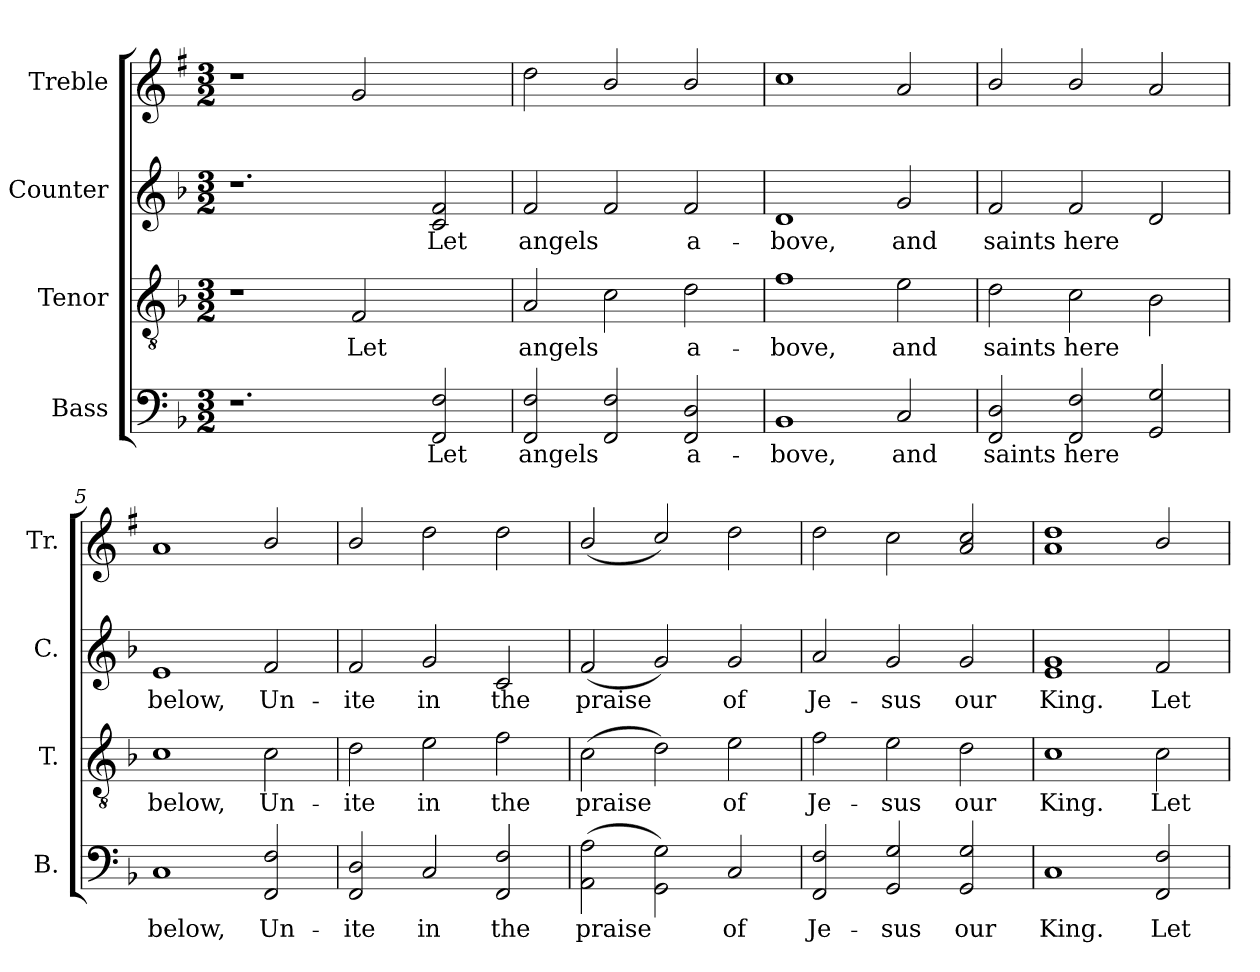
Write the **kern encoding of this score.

**kern	**text	**kern	**text	**kern	**text	**kern
*part4	*part4	*part3	*part3	*part2	*part2	*part1
*staff4	*staff4	*staff3	*staff3	*staff2	*staff2	*staff1
*I"Bass	*	*I"Tenor	*	*I"Counter	*	*I"Treble
*I'B.	*	*I'T.	*	*I'C.	*	*I'Tr.
!!LO:PB:g=z
*stria5	*	*stria5	*	*stria5	*	*stria5
*clefF4	*	*clefGv2	*	*clefG2	*	*clefG2
*	*	*	*	*	*	*ITrd1c2
*k[b-]	*	*k[b-]	*	*k[b-]	*	*k[b-]
*F:	*	*F:	*	*F:	*	*F:
*M3/2	*	*M3/2	*	*M3/2	*	*M3/2
=1	=1	=1	=1	=1	=1	=1
1.r	.	1r	.	1.r	.	1r
!	!	!	!LO:LY:a:cj	!	!	!
.	.	2F/	Let	.	.	2f/
!	!LO:LY:a:cj	!	!	!	!LO:LY:b:cj	!
2F/ 2FF/	Let	2ryy	.	2f/ 2c/	Let	2ryy
=2	=2	=2	=2	=2	=2	=2
!	!LO:LY:a:cj	!	!LO:LY:a:cj	!	!LO:LY:b:cj	!
2F/ 2FF/	angels	2A/	angels	2f/	angels	2cc\
!	!LO:LY:a:cj	!	!LO:LY:a:cj	!	!LO:LY:b:cj	!
2F/ 2FF/	.	2c\	.	2f/	.	2a/
!	!LO:LY:a:cj	!	!LO:LY:a:cj	!	!LO:LY:b:cj	!
2D/ 2FF/	a-	2d\	a-	2f/	a-	2a/
=3	=3	=3	=3	=3	=3	=3
!	!LO:LY:a:cj	!	!LO:LY:a:cj	!	!LO:LY:b:cj	!
1BB-	-bove,	1f	-bove,	1d	-bove,	1b-
!	!LO:LY:a:cj	!	!LO:LY:a:cj	!	!LO:LY:b:cj	!
2C/	and	2e\	and	2g/	and	2g/
=4	=4	=4	=4	=4	=4	=4
!	!LO:LY:a:cj	!	!LO:LY:a:cj	!	!LO:LY:b:cj	!
2D/ 2FF/	saints	2d\	saints	2f/	saints	2a/
!	!LO:LY:a:cj	!	!LO:LY:a:cj	!	!LO:LY:b:cj	!
2F/ 2FF/	here	2c\	here	2f/	here	2a/
!	!LO:LY:a:cj	!	!LO:LY:a:cj	!	!LO:LY:b:cj	!
2G/ 2GG/	.	2B-\	.	2d/	.	2g/
=5	=5	=5	=5	=5	=5	=5
!	!LO:LY:a:cj	!	!LO:LY:a:cj	!	!LO:LY:b:cj	!
1C	below,	1c	below,	1e	below,	1g>
!	!LO:LY:a:cj	!	!LO:LY:a:cj	!	!LO:LY:b:cj	!
2F/ 2FF/	Un-	2c\	Un-	2f/	Un-	2a/
=6	=6	=6	=6	=6	=6	=6
!	!LO:LY:a:cj	!	!LO:LY:a:cj	!	!LO:LY:b:cj	!
2D/ 2FF/	-ite	2d\	-ite	2f/	-ite	2a/
!	!LO:LY:a:cj	!	!LO:LY:a:cj	!	!LO:LY:b:cj	!
2C/	in	2e\	in	2g/	in	2cc\
!	!LO:LY:a:cj	!	!LO:LY:a:cj	!	!LO:LY:b:cj	!
2F/ 2FF/	the	2f\	the	2c/	the	2cc\
=7	=7	=7	=7	=7	=7	=7
!	!LO:LY:a:cj	!	!LO:LY:a:cj	!	!LO:LY:b:cj	!
(>2A\ 2AA\	praise	(>2c\	praise	(<2f/	praise	(<2a/
!	!LO:LY:a:cj	!	!LO:LY:a:cj	!	!LO:LY:b:cj	!
2G\ 2GG\)	.	2d\)	.	2g/)	.	2b-/)
!	!LO:LY:a:cj	!	!LO:LY:a:cj	!	!LO:LY:b:cj	!
2C/	of	2e\	of	2g/	of	2cc\
=8	=8	=8	=8	=8	=8	=8
!	!LO:LY:a:cj	!	!LO:LY:a:cj	!	!LO:LY:b:cj	!
2F/ 2FF/	Je-	2f\	Je-	2a/	Je-	2cc\
!	!LO:LY:a:cj	!	!LO:LY:a:cj	!	!LO:LY:b:cj	!
2G/ 2GG/	-sus	2e\	-sus	2g/	-sus	2b-\
!	!LO:LY:a:cj	!	!LO:LY:a:cj	!	!LO:LY:b:cj	!
2G/ 2GG/	our	2d\	our	2g/	our	2b-/ 2g/
!!LO:LB:g=z
=9	=9	=9	=9	=9	=9	=9
!	!LO:LY:a:cj	!	!LO:LY:a:cj	!	!LO:LY:b:cj	!
1C	King.	1c	King.	1g 1e	King.	1cc 1g
!	!LO:LY:a:cj	!	!LO:LY:a:cj	!	!LO:LY:b:cj	!
2F/ 2FF/	Let	2c\	Let	2f/	Let	2a>/
=	=	=	=	=	=	=
*-	*-	*-	*-	*-	*-	*-
